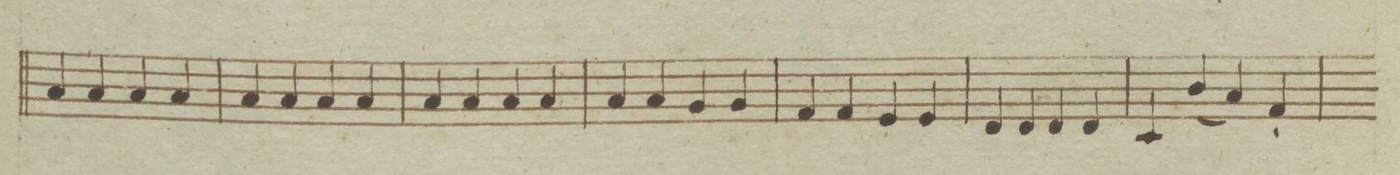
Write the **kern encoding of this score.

**kern	**dynam
*I"Viola	*
*clefC3	*
*k[b-e-]	*
*met(c|)	*
*M2/2	*
4B-/	.
4B-/	.
4B-/	.
4B-/	.
=19	=19
4B-/	.
4B-/	.
4B-/	.
4B-/	.
=20	=20
4B-/	.
4B-/	.
4B-/	.
4B-/	.
=21	=21
4B-/	.
4B-/	.
4A/	.
4A/	.
=22	=22
4G/	.
4G/	.
4F/	.
4F/	.
=23	=23
4E-/	.
4E-/	.
4E-/	.
4E-/	.
=24	=24
4D/	.
(4c/	.
4B-/)	.
4G'/	.
=25	=25
*-	*-
